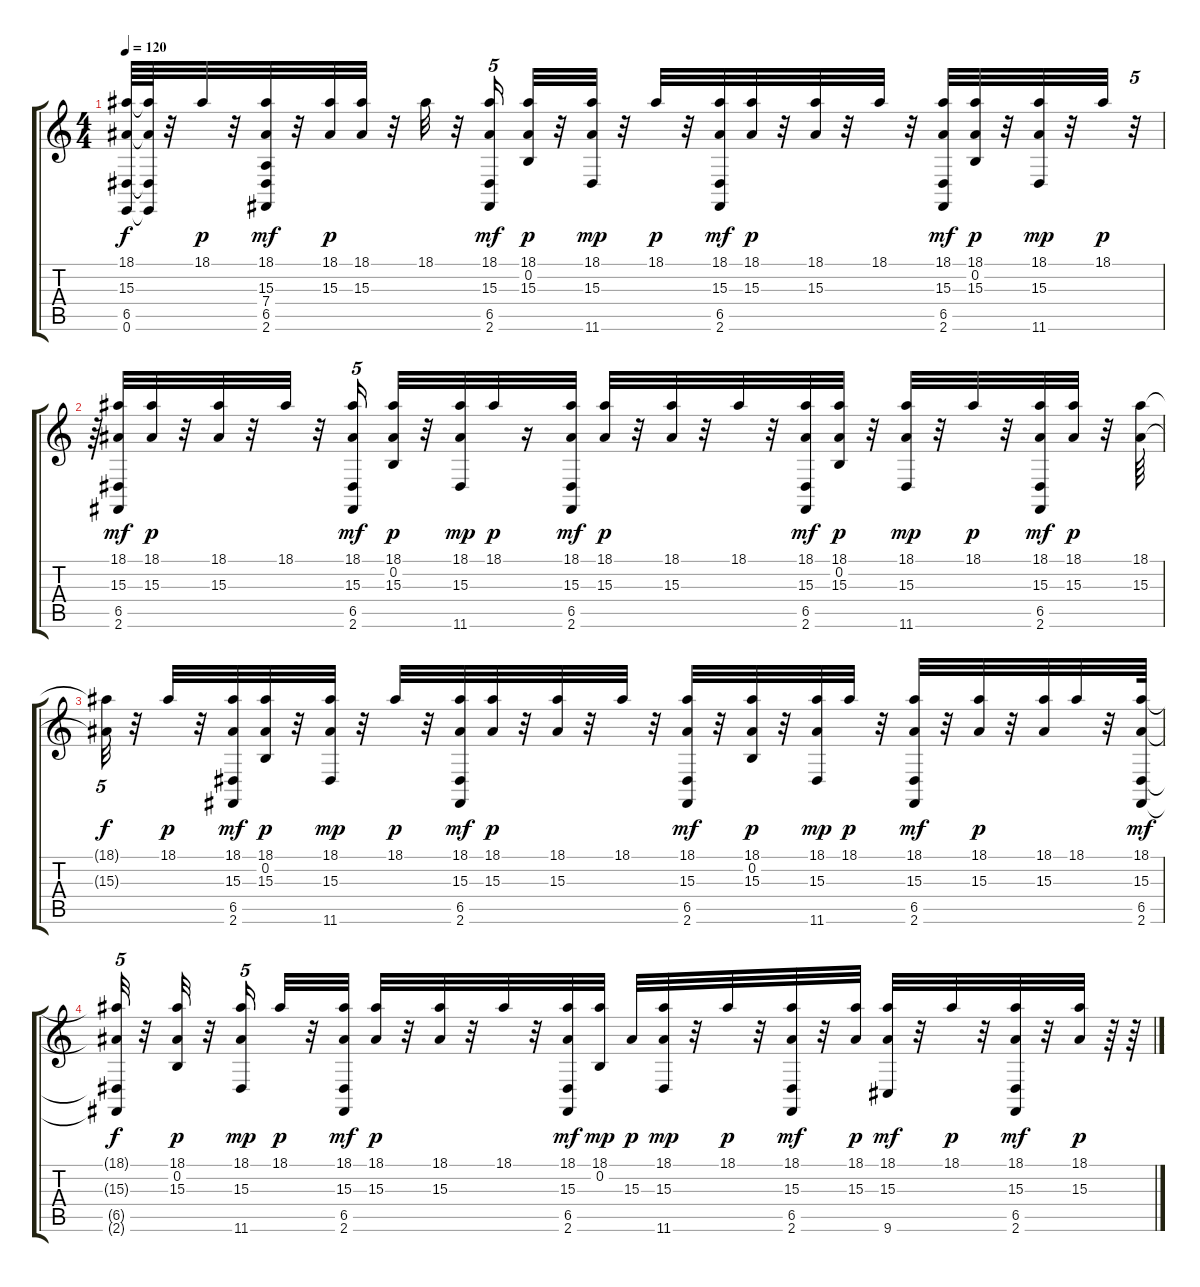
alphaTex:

\track "" {instrument drawbarorgan}
\staff {score tabs}
\tuning (E4 B3 G3 D3 A2 E2) {hide}
\ts (4 4)
\tempo 120
\clef g2
\ks c
(18.1{t} 15.3{t} 6.5{t} 0.6{t}).64{dy f} (18.1{t} 15.3{t} 6.5{t} 0.6{t}).64 r.32 18.1.32{dy p} r.32 (18.1 15.3 7.4 6.5 2.6).32{dy mf} r.32 (18.1 15.3).32{dy p} (18.1 15.3).32 r.32 18.1.32 r.32 (18.1 15.3 6.5 2.6).16{tu (5 4) dy mf} (18.1 0.2 15.3).32{dy p} r.32 (18.1 15.3 11.6).32{dy mp} r.32 18.1.32{dy p} r.32 (18.1 15.3 6.5 2.6).32{dy mf} (18.1 15.3).32{dy p} r.32 (18.1 15.3).32 r.32 18.1.32 r.32 (18.1 15.3 6.5 2.6).32{dy mf} (18.1 0.2 15.3).32{dy p} r.32 (18.1 15.3 11.6).32{dy mp} r.32 18.1.32{dy p} r.32{tu (5 4)} |
r.64 (18.1 15.3 6.5 2.6).32{dy mf} (18.1 15.3).32{dy p} r.32 (18.1 15.3).32 r.32 18.1.32 r.32 (18.1 15.3 6.5 2.6).16{tu (5 4) dy mf} (18.1 0.2 15.3).32{dy p} r.32 (18.1 15.3 11.6).32{dy mp} 18.1.32{dy p} r.16 (18.1 15.3 6.5 2.6).32{dy mf} (18.1 15.3).32{dy p} r.32 (18.1 15.3).32 r.32 18.1.32 r.32 (18.1 15.3 6.5 2.6).32{dy mf} (18.1 0.2 15.3).32{dy p} r.32 (18.1 15.3 11.6).32{dy mp} r.32 18.1.32{dy p} r.32 (18.1 15.3 6.5 2.6).32{dy mf} (18.1 15.3).32{dy p} r.32 (18.1 15.3).64 |
(18.1{t} 15.3{t}).32{tu (5 4) dy f} r.32 18.1.32{dy p} r.32 (18.1 15.3 6.5 2.6).32{dy mf} (18.1 0.2 15.3).32{dy p} r.32 (18.1 15.3 11.6).32{dy mp} r.32 18.1.32{dy p} r.32 (18.1 15.3 6.5 2.6).32{dy mf} (18.1 15.3).32{dy p} r.32 (18.1 15.3).32 r.32 18.1.32 r.32 (18.1 15.3 6.5 2.6).32{dy mf} r.32 (18.1 0.2 15.3).32{dy p} r.32 (18.1 15.3 11.6).32{dy mp} 18.1.32{dy p} r.32 (18.1 15.3 6.5 2.6).32{dy mf} r.32 (18.1 15.3).32{dy p} r.32 (18.1 15.3).32 18.1.32 r.32 (18.1 15.3 6.5 2.6).64{dy mf} |
(18.1{t} 15.3{t} 6.5{t} 2.6{t}).32{tu (5 4) dy f} r.32 (18.1 0.2 15.3).32{dy p} r.32 (18.1 15.3 11.6).16{tu (5 4) dy mp} 18.1.32{dy p} r.32 (18.1 15.3 6.5 2.6).32{dy mf} (18.1 15.3).32{dy p} r.32 (18.1 15.3).32 r.32 18.1.32 r.32 (18.1 15.3 6.5 2.6).32{dy mf} (18.1 0.2).32{dy mp} 15.3.32{dy p} (18.1 15.3 11.6).32{dy mp} r.32 18.1.32{dy p} r.32 (18.1 15.3 6.5 2.6).32{dy mf} r.32 (18.1 15.3).32{dy p} (18.1 15.3 9.6).32{dy mf} r.32 18.1.32{dy p} r.32 (18.1 15.3 6.5 2.6).32{dy mf} r.32 (18.1 15.3).32{dy p} r.64 r.64
